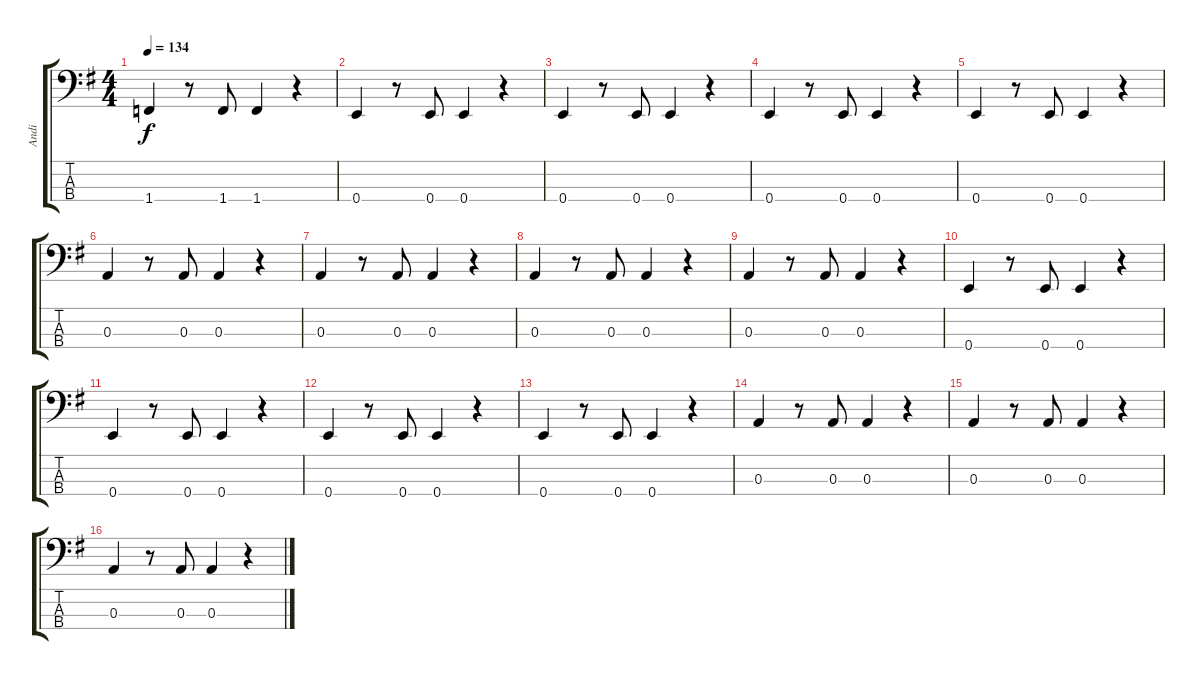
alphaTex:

\track ("Andi" "Andi") {instrument electricbassfinger}
\staff {score tabs}
\tuning (G2 D2 A1 E1) {hide}
\ts (4 4)
\tempo 134
\clef f4
\ks g
1.4.4{dy f} r.8 1.4.8 1.4.4 r.4 |
0.4.4 r.8 0.4.8 0.4.4 r.4 |
0.4.4 r.8 0.4.8 0.4.4 r.4 |
0.4.4 r.8 0.4.8 0.4.4 r.4 |
0.4.4 r.8 0.4.8 0.4.4 r.4 |
0.3.4 r.8 0.3.8 0.3.4 r.4 |
0.3.4 r.8 0.3.8 0.3.4 r.4 |
0.3.4 r.8 0.3.8 0.3.4 r.4 |
0.3.4 r.8 0.3.8 0.3.4 r.4 |
0.4.4 r.8 0.4.8 0.4.4 r.4 |
0.4.4 r.8 0.4.8 0.4.4 r.4 |
0.4.4 r.8 0.4.8 0.4.4 r.4 |
0.4.4 r.8 0.4.8 0.4.4 r.4 |
0.3.4 r.8 0.3.8 0.3.4 r.4 |
0.3.4 r.8 0.3.8 0.3.4 r.4 |
0.3.4 r.8 0.3.8 0.3.4 r.4
